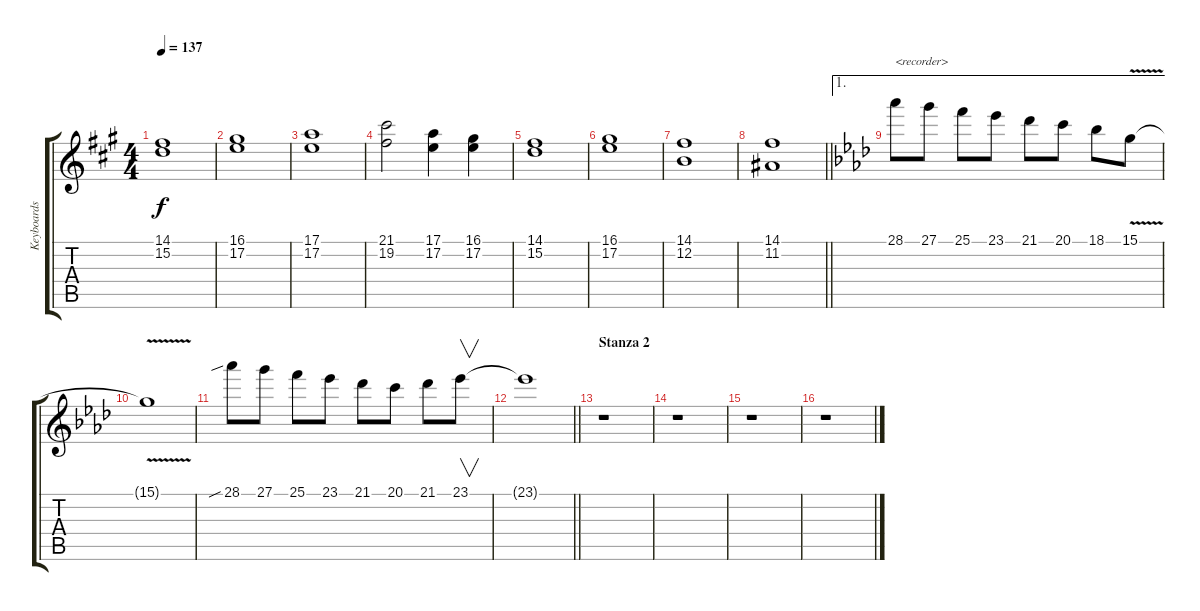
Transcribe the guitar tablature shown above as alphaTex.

\track ("Keyboards" "Keyboards") {instrument synthstrings1}
\staff {score tabs}
\tuning (E4 B3 G3 D3 A2 E2) {hide}
\ts (4 4)
\tempo 137
\clef g2
\ks a
(14.1 15.2).1{dy f} |
(16.1 17.2).1 |
(17.1 17.2).1 |
(21.1 19.2).2 (17.1 17.2).4 (16.1 17.2).4 |
(14.1 15.2).1 |
(16.1 17.2).1 |
(14.1 12.2).1 |
\barLineRight lightlight
(14.1 11.2).1 |
\ae 1
\ks ab
28.1.8{txt "<recorder>" volume 13 instrument recorder} 27.1.8 25.1.8 23.1.8 21.1.8 20.1.8 18.1.8 15.1{v}.8 |
15.1{t}.1 |
28.1{sib}.8 27.1.8 25.1.8 23.1.8 21.1.8 20.1.8 21.1.8 23.1.8{v} |
\barLineRight lightlight
23.1{t}.1 |
\section ("" "Stanza 2")
r.1 |
r.1 |
r.1 |
r.1
